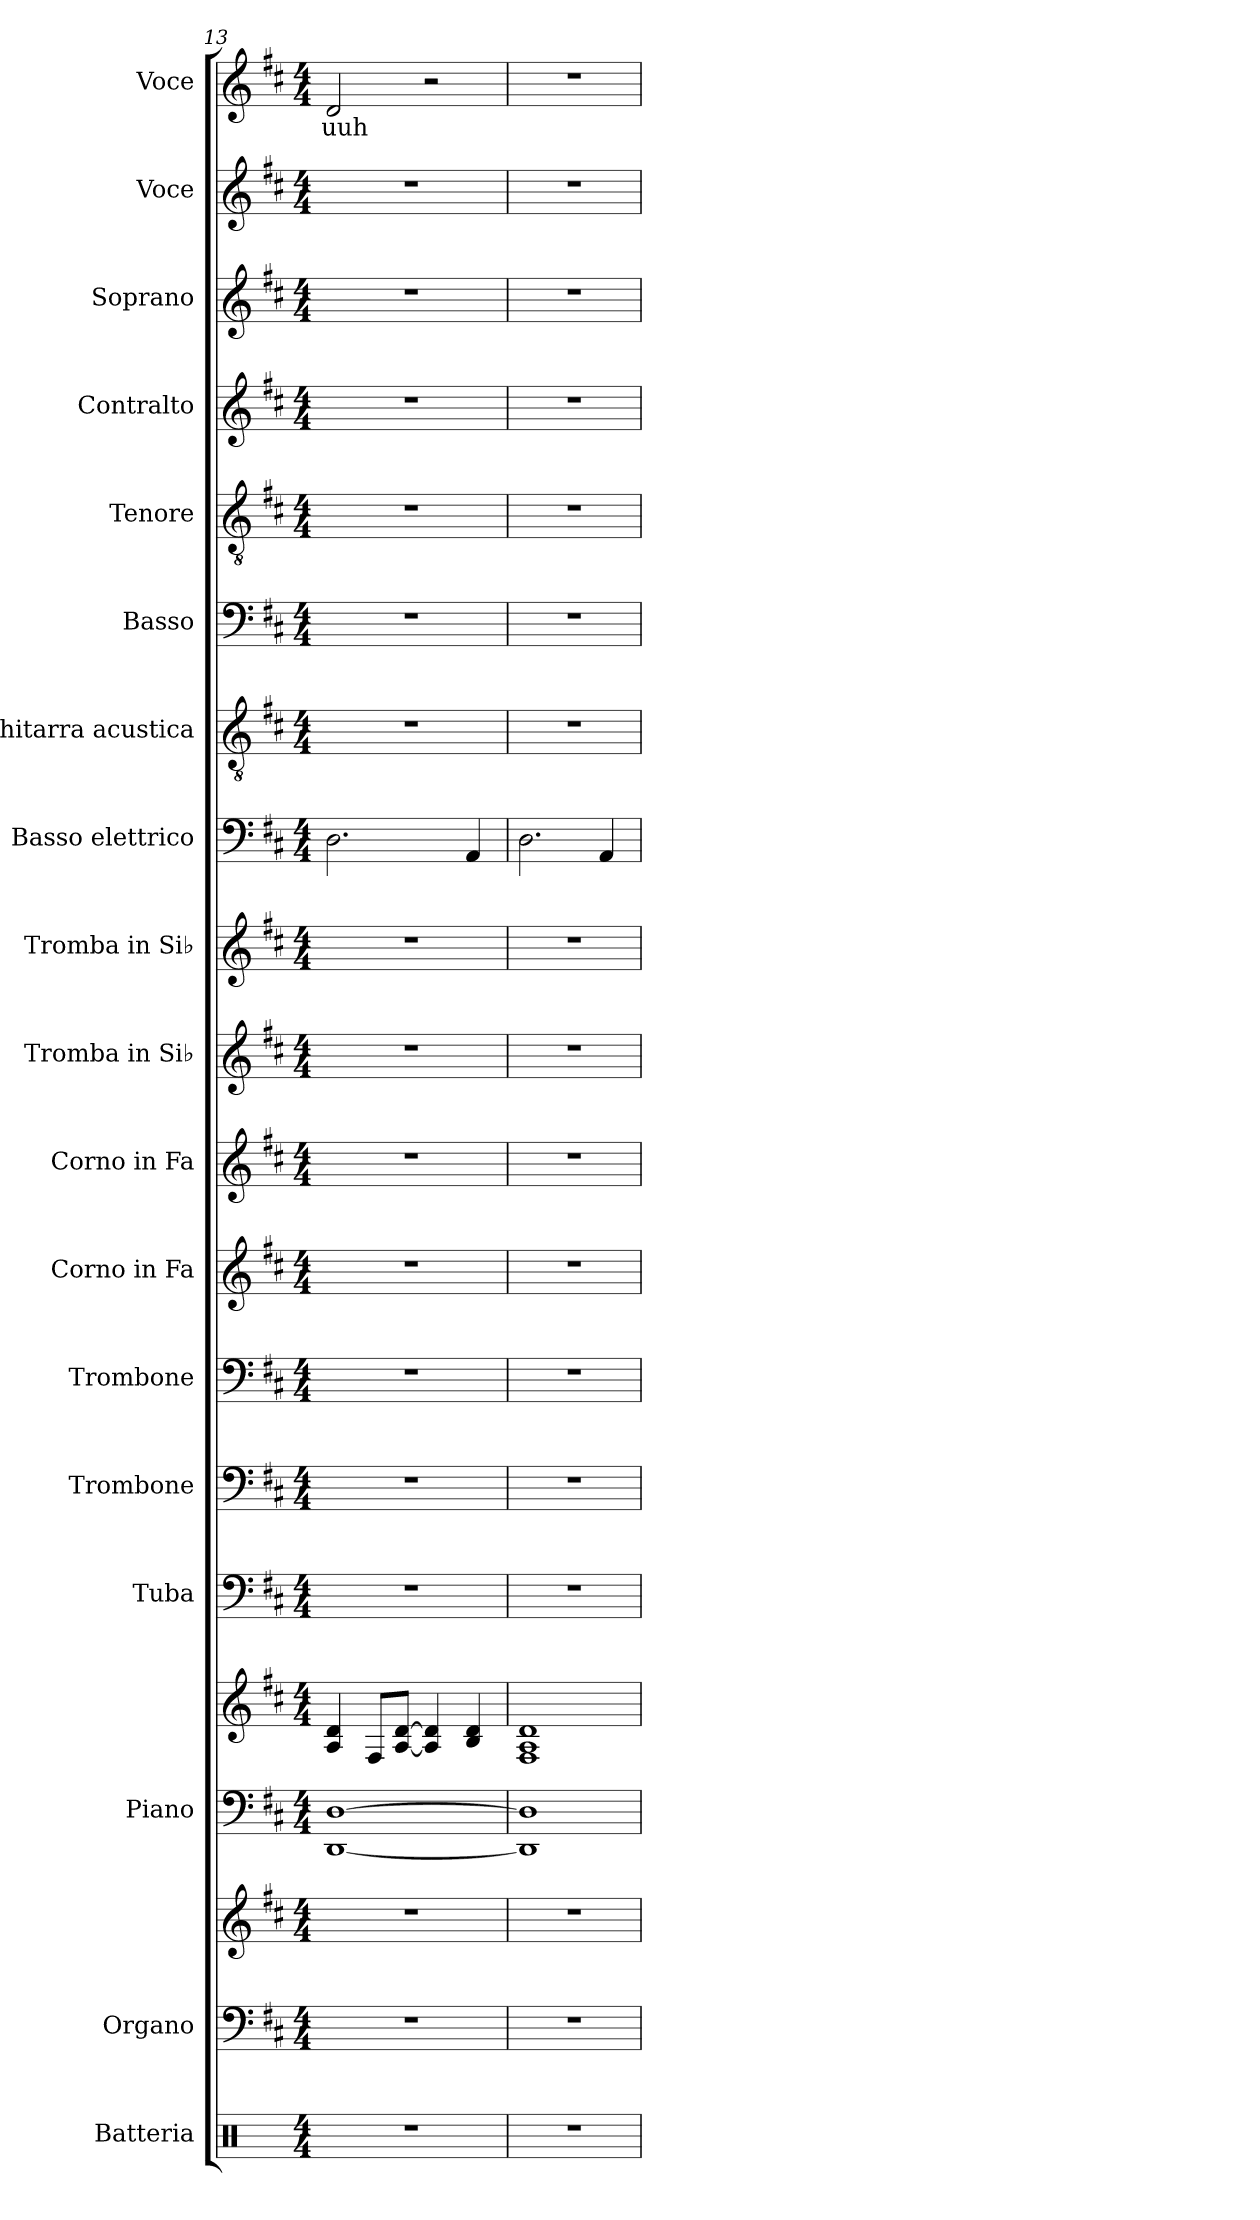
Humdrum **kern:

**kern	**kern	**kern	**kern	**kern	**kern	**kern	**kern	**kern	**kern	**kern	**kern	**kern	**kern	**kern	**kern	**kern	**kern	**kern	**kern	**text
*part18	*part17	*part17	*part16	*part16	*part15	*part14	*part13	*part12	*part11	*part10	*part9	*part8	*part7	*part6	*part5	*part4	*part3	*part2	*part1	*part1
*staff20	*staff19	*staff18	*staff17	*staff16	*staff15	*staff14	*staff13	*staff12	*staff11	*staff10	*staff9	*staff8	*staff7	*staff6	*staff5	*staff4	*staff3	*staff2	*staff1	*staff1
*I"Batteria	*I"Organo	*	*I"Piano	*	*I"Tuba	*I"Trombone	*I"Trombone	*I"Corno in Fa	*I"Corno in Fa	*I"Tromba in Si♭	*I"Tromba in Si♭	*I"Basso elettrico	*I"Chitarra acustica	*I"Basso	*I"Tenore	*I"Contralto	*I"Soprano	*I"Voce	*I"Voce	*
*I'Batt.	*I'Org.	*	*	*	*I'Tba.	*I'Trb.	*I'Trb.	*I'Cor. Fa	*I'Cor. Fa	*I'Tr. Si♭	*I'Tr. Si♭	*I'B. el.	*	*I'B.	*I'T.	*I'A.	*I'S.	*I'Vo.	*I'Vo.	*
*clefX	*clefF4	*clefG2	*clefF4	*clefG2	*clefF4	*clefF4	*clefF4	*clefG2	*clefG2	*clefG2	*clefG2	*clefF4	*clefGv2	*clefF4	*clefGv2	*clefG2	*clefG2	*clefG2	*clefG2	*
*	*	*	*	*	*	*	*	*ITrd4c7	*ITrd4c7	*ITrd1c2	*ITrd1c2	*ITrd7c12	*	*	*	*	*	*	*	*
*k[]	*k[f#c#]	*k[f#c#]	*k[f#c#]	*k[f#c#]	*k[f#c#]	*k[f#c#]	*k[f#c#]	*k[f#]	*k[f#]	*k[]	*k[]	*k[f#c#]	*k[f#c#]	*k[f#c#]	*k[f#c#]	*k[f#c#]	*k[f#c#]	*k[f#c#]	*k[f#c#]	*
*M4/4	*M4/4	*M4/4	*M4/4	*M4/4	*M4/4	*M4/4	*M4/4	*M4/4	*M4/4	*M4/4	*M4/4	*M4/4	*M4/4	*M4/4	*M4/4	*M4/4	*M4/4	*M4/4	*M4/4	*
=13	=13	=13	=13	=13	=13	=13	=13	=13	=13	=13	=13	=13	=13	=13	=13	=13	=13	=13	=13	=13
!	!	!	!	!	!	!	!	!	!	!	!	!	!	!	!	!	!	!	!	!LO:LY:b
1r	1r	1r	[1DD [1D	4A/ 4d/	1r	1r	1r	1r	1r	1r	1r	2.DD\	1r	1r	1r	1r	1r	1r	2d/	uuh
.	.	.	.	8F#/L	.	.	.	.	.	.	.	.	.	.	.	.	.	.	.	.
.	.	.	.	[8A/ [8d/J	.	.	.	.	.	.	.	.	.	.	.	.	.	.	.	.
.	.	.	.	4A/] 4d/]	.	.	.	.	.	.	.	.	.	.	.	.	.	.	2r	.
.	.	.	.	4B/ 4d/	.	.	.	.	.	.	.	4AAA/	.	.	.	.	.	.	.	.
=14	=14	=14	=14	=14	=14	=14	=14	=14	=14	=14	=14	=14	=14	=14	=14	=14	=14	=14	=14	=14
1r	1r	1r	1DD] 1D]	1F# 1A 1d	1r	1r	1r	1r	1r	1r	1r	2.DD\	1r	1r	1r	1r	1r	1r	1r	.
.	.	.	.	.	.	.	.	.	.	.	.	4AAA/	.	.	.	.	.	.	.	.
=	=	=	=	=	=	=	=	=	=	=	=	=	=	=	=	=	=	=	=	=
*-	*-	*-	*-	*-	*-	*-	*-	*-	*-	*-	*-	*-	*-	*-	*-	*-	*-	*-	*-	*-
